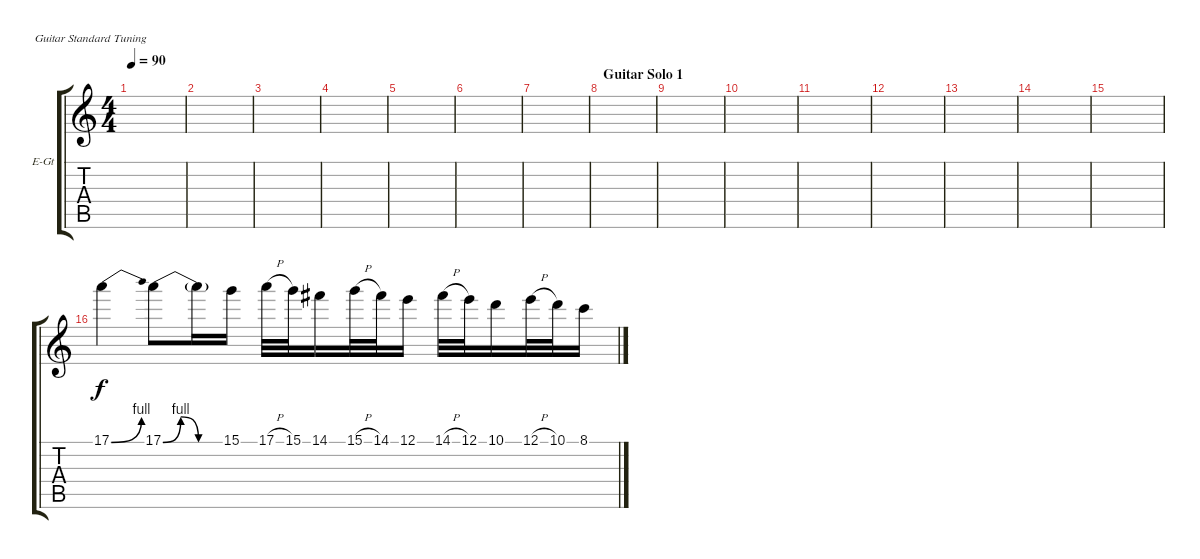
\bracketExtendMode groupsimilarinstruments
\firstSystemTrackNameOrientation horizontal
\otherSystemsTrackNameOrientation horizontal
\track ("Gtr III Lead" "E-Gt") {instrument overdrivenguitar}
\staff {score tabs}
\tuning (E4 B3 G3 D3 A2 E2)
\ts (4 4)
\tempo 90
\clef g2
\ks c
|
|
|
|
|
|
|
\section ("" "Guitar Solo 1")
|
|
|
|
|
|
|
|
17.1{be (bend 0 0 60 4)}.4 17.1{be (bendrelease 0 0 30 4 30 4 60 0)}.8 17.1{be (hold 0 0 60 0) t}.16 15.1.16 17.1{h}.32 15.1.32 14.1.16 15.1{h}.32 14.1.32 12.1.16 14.1{h}.32 12.1.32 10.1.16 12.1{h}.32 10.1.32 8.1.16
